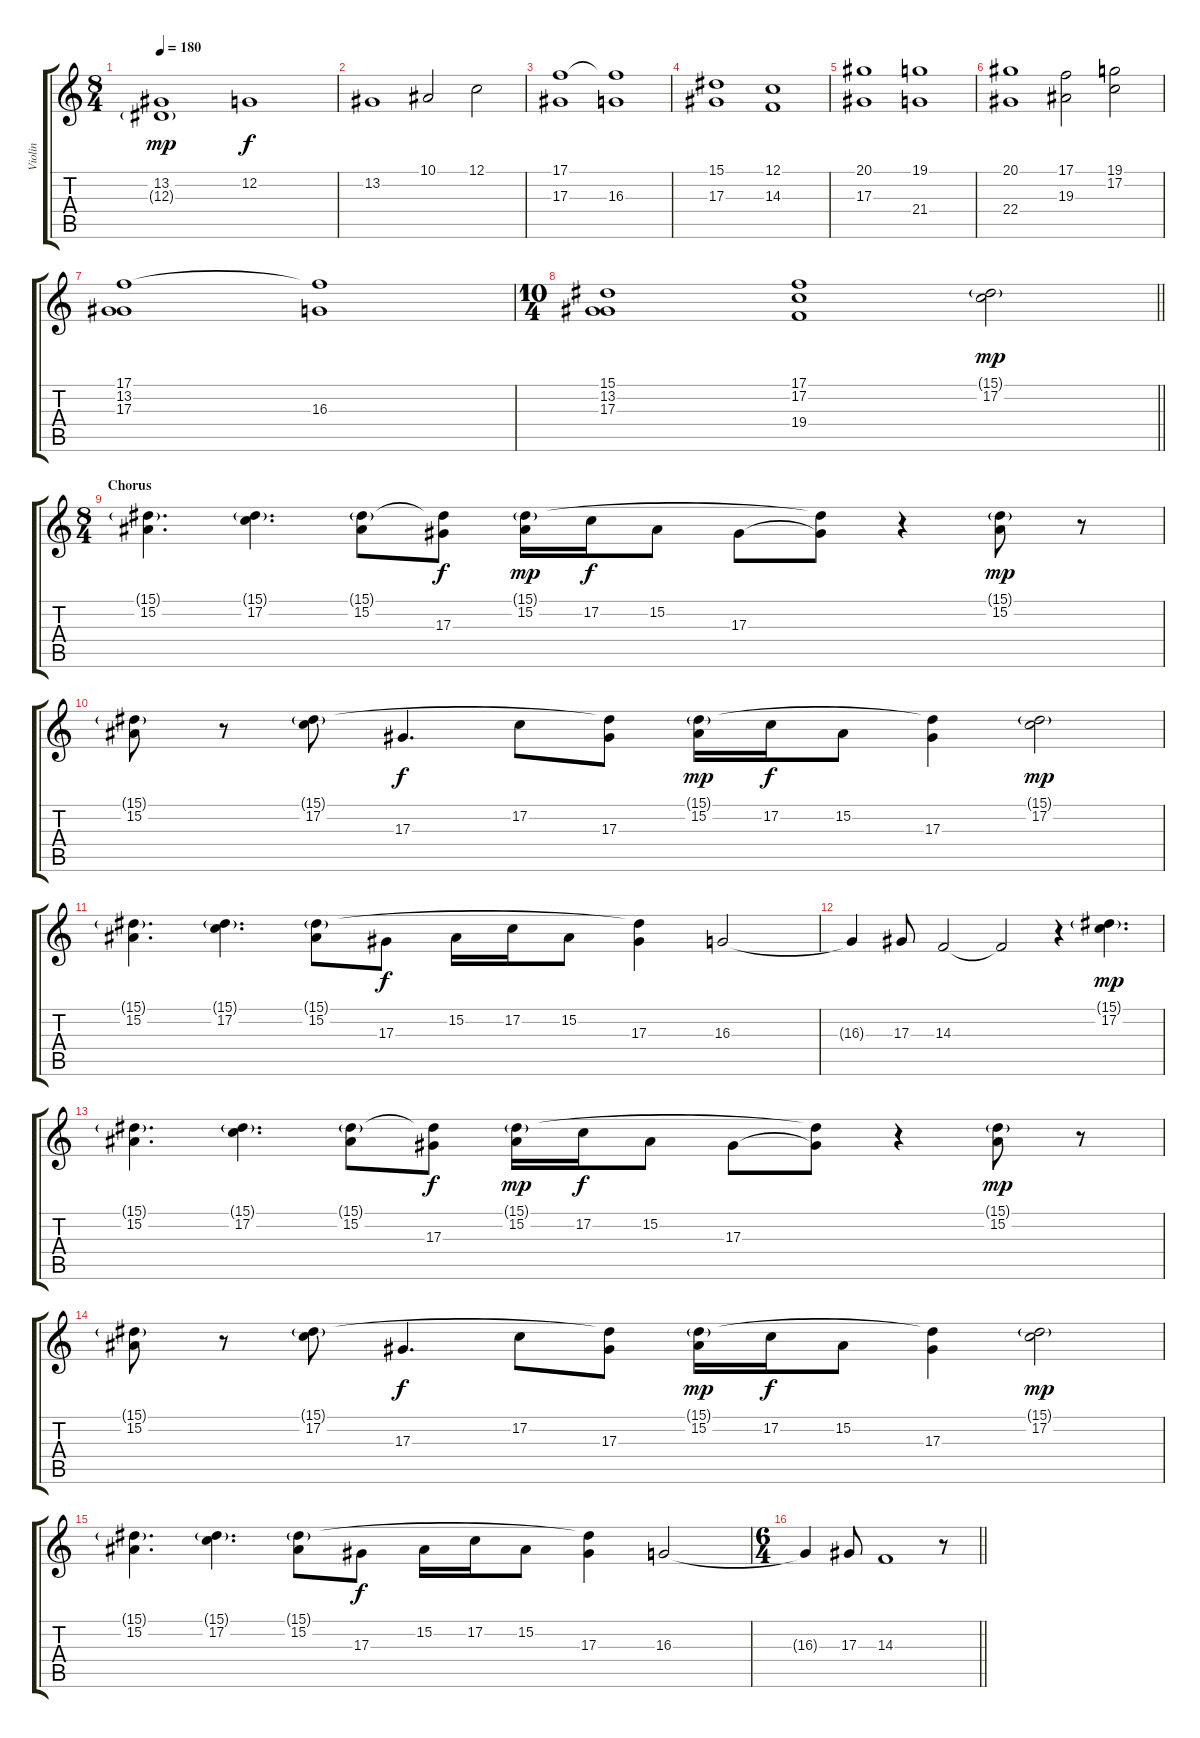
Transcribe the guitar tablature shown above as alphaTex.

\track ("Violin" "Violin") {instrument violin}
\staff {score tabs}
\tuning (C4 G3 Eb3 Bb2 F2 C2) {hide}
\ts (8 4)
\tempo 180
\clef g2
\ks c
(13.2 12.3{g}).1{dy mp} 12.2.1{dy f} |
13.2.1 10.1.2 12.1.2 |
(17.1 17.3).1 (17.1{t} 16.3).1 |
(15.1 17.3).1 (12.1 14.3).1 |
(20.1 17.3).1 (19.1 21.4).1 |
(20.1 22.4).1 (17.1 19.3).2 (19.1 17.2).2 |
(17.1 13.2 17.3).1 (17.1{t} 16.3).1 |
\ts (10 4)
\barLineRight lightlight
(15.1 13.2 17.3).1 (17.1 17.2 19.4).1 (15.1{g} 17.2).2{dy mp volume 6} |
\ts (8 4)
\section ("" "Chorus")
(15.1{g} 15.2).4{d} (15.1{g} 17.2).4{d} (15.1{g} 15.2).8 (15.1{t} 17.3).8{dy f} (15.1{g} 15.2).16{dy mp} 17.2.16{dy f} 15.2.8 17.3.8 (15.1{t} 17.3{t}).8 r.4 (15.1{g} 15.2).8{dy mp} r.8 |
(15.1{g} 15.2).8 r.8 (15.1{g} 17.2).8 17.3.4{d dy f} 17.2.8 (15.1{t} 17.3).8 (15.1{g} 15.2).16{dy mp} 17.2.16{dy f} 15.2.8 (15.1{t} 17.3).4 (15.1{g} 17.2).2{dy mp} |
(15.1{g} 15.2).4{d} (15.1{g} 17.2).4{d} (15.1{g} 15.2).8 17.3.8{dy f} 15.2.16 17.2.16 15.2.8 (15.1{t} 17.3).4 16.3.2 |
16.3{t}.4 17.3.8 14.3.2 14.3{t}.2 r.4 (15.1{g} 17.2).4{d dy mp} |
(15.1{g} 15.2).4{d} (15.1{g} 17.2).4{d} (15.1{g} 15.2).8 (15.1{t} 17.3).8{dy f} (15.1{g} 15.2).16{dy mp} 17.2.16{dy f} 15.2.8 17.3.8 (15.1{t} 17.3{t}).8 r.4 (15.1{g} 15.2).8{dy mp} r.8 |
(15.1{g} 15.2).8 r.8 (15.1{g} 17.2).8 17.3.4{d dy f} 17.2.8 (15.1{t} 17.3).8 (15.1{g} 15.2).16{dy mp} 17.2.16{dy f} 15.2.8 (15.1{t} 17.3).4 (15.1{g} 17.2).2{dy mp} |
(15.1{g} 15.2).4{d} (15.1{g} 17.2).4{d} (15.1{g} 15.2).8 17.3.8{dy f} 15.2.16 17.2.16 15.2.8 (15.1{t} 17.3).4 16.3.2 |
\ts (6 4)
\barLineRight lightlight
16.3{t}.4 17.3.8 14.3.1 r.8
